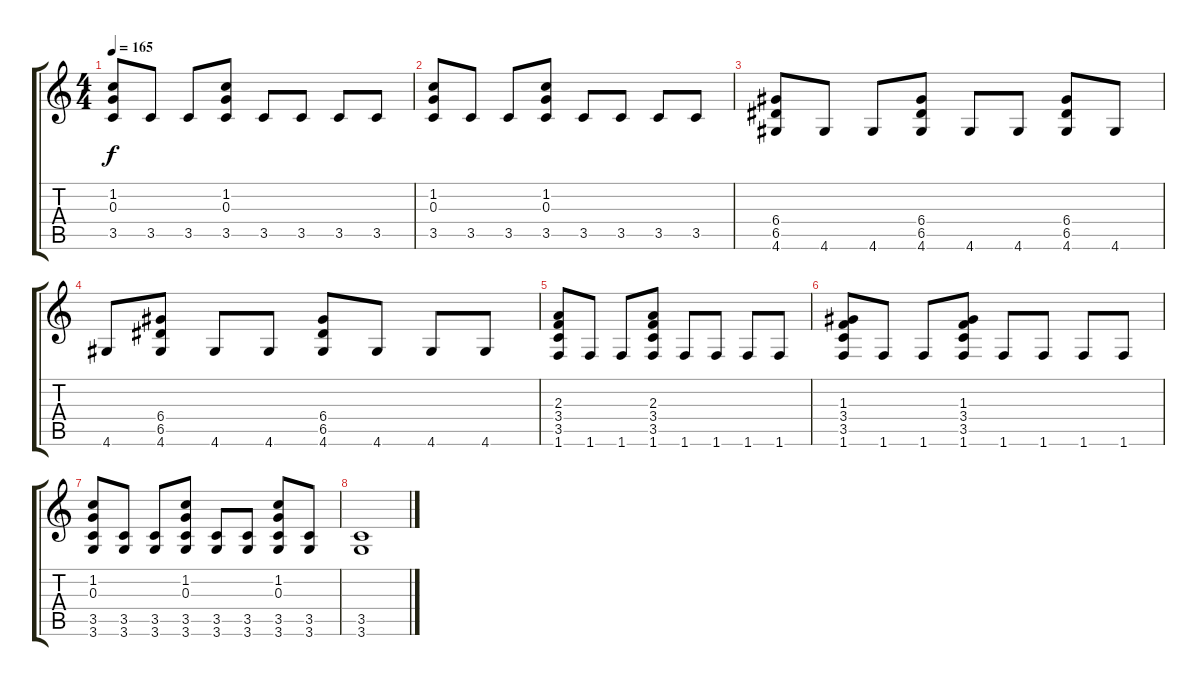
\track "" {instrument overdrivenguitar}
\staff {score tabs}
\tuning (E4 B3 G3 D3 A2 E2) {hide}
\ts (4 4)
\tempo 165
\clef g2
\ks c
(1.2 0.3 3.5).8{dy f} 3.5.8 3.5.8 (1.2 0.3 3.5).8 3.5.8 3.5.8 3.5.8 3.5.8 |
(1.2 0.3 3.5).8 3.5.8 3.5.8 (1.2 0.3 3.5).8 3.5.8 3.5.8 3.5.8 3.5.8 |
(6.4 6.5 4.6).8 4.6.8 4.6.8 (6.4 6.5 4.6).8 4.6.8 4.6.8 (6.4 6.5 4.6).8 4.6.8 |
4.6.8 (6.4 6.5 4.6).8 4.6.8 4.6.8 (6.4 6.5 4.6).8 4.6.8 4.6.8 4.6.8 |
(2.3 3.4 3.5 1.6).8 1.6.8 1.6.8 (2.3 3.4 3.5 1.6).8 1.6.8 1.6.8 1.6.8 1.6.8 |
(1.3 3.4 3.5 1.6).8 1.6.8 1.6.8 (1.3 3.4 3.5 1.6).8 1.6.8 1.6.8 1.6.8 1.6.8 |
(1.2 0.3 3.5 3.6).8 (3.5 3.6).8 (3.5 3.6).8 (1.2 0.3 3.5 3.6).8 (3.5 3.6).8 (3.5 3.6).8 (1.2 0.3 3.5 3.6).8 (3.5 3.6).8 |
(3.5 3.6).1
